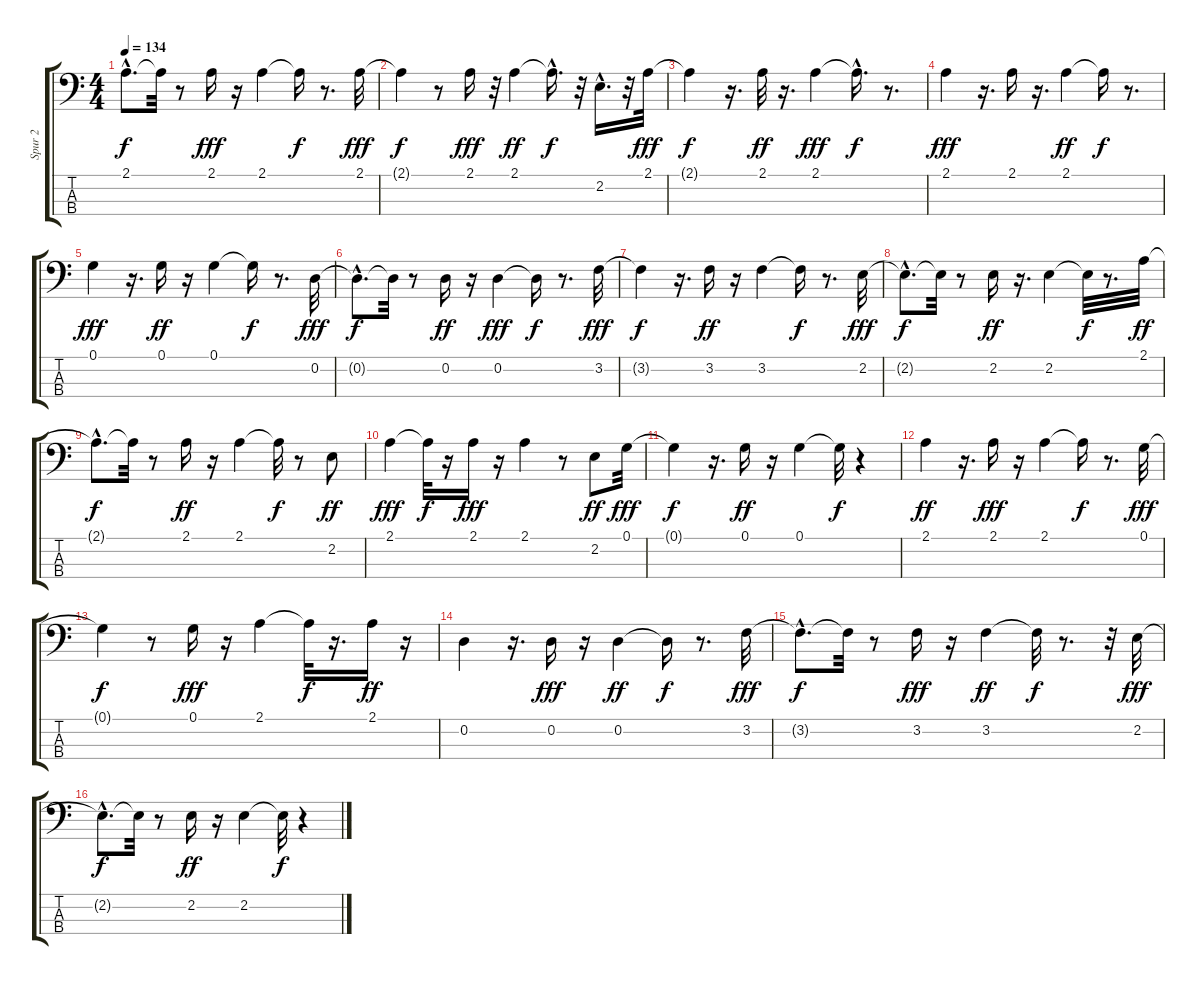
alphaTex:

\track ("Spur 2" "Spur 2") {instrument electricbasspick}
\staff {score tabs}
\tuning (G2 D2 A1 E1) {hide}
\ts (4 4)
\tempo 134
\clef f4
\ks c
2.1{hac t}.8{d dy f} 2.1{t}.32 r.8 2.1.16{dy fff} r.16 2.1.4 2.1{t}.16{dy f} r.8{d} 2.1.32{dy fff} |
2.1{t}.4{dy f} r.8 2.1.16{dy fff} r.32 2.1.4{dy ff} 2.1{hac t}.16{d dy f} r.32 2.2{hac}.16{d} r.32 2.1.32{dy fff} |
2.1{t}.4{dy f} r.16{d} 2.1.32{dy ff} r.16{d} 2.1.4{dy fff} 2.1{hac t}.16{d dy f} r.8{d} |
2.1.4{dy fff} r.16{d} 2.1.16 r.16{d} 2.1.4{dy ff} 2.1{t}.16{dy f} r.8{d} |
0.1.4{dy fff} r.16{d} 0.1.16{dy ff} r.16 0.1.4 0.1{t}.16{dy f} r.8{d} 0.2.32{dy fff} |
0.2{hac t}.8{d dy f} 0.2{t}.32 r.8 0.2.16{dy ff} r.16 0.2.4{dy fff} 0.2{t}.16{dy f} r.8{d} 3.2.32{dy fff} |
3.2{t}.4{dy f} r.16{d} 3.2.16{dy ff} r.16 3.2.4 3.2{t}.16{dy f} r.8{d} 2.2.32{dy fff} |
2.2{hac t}.8{d dy f} 2.2{t}.32 r.8 2.2.16{dy ff} r.16{d} 2.2.4 2.2{t}.32{dy f} r.8{d} 2.1.32{dy ff} |
2.1{hac t}.8{d dy f} 2.1{t}.32 r.8 2.1.16{dy ff} r.16 2.1.4 2.1{t}.32{dy f} r.8 2.2.8{dy ff} |
2.1.4{dy fff} 2.1{t}.32{dy f} r.16 2.1.16{dy fff} r.16 2.1.4 r.8 2.2.8{dy ff} 0.1.32{dy fff} |
0.1{t}.4{dy f} r.16{d} 0.1.16{dy ff} r.16 0.1.4 0.1{t}.32{dy f} r.4 |
2.1.4{dy ff} r.16{d} 2.1.16{dy fff} r.16 2.1.4 2.1{t}.16{dy f} r.8{d} 0.1.32{dy fff} |
0.1{t}.4{dy f} r.8 0.1.16{dy fff} r.16 2.1.4 2.1{t}.32{dy f} r.16{d} 2.1.16{dy ff} r.16 |
0.2.4 r.16{d} 0.2.16{dy fff} r.16 0.2.4{dy ff} 0.2{t}.16{dy f} r.8{d} 3.2.32{dy fff} |
3.2{hac t}.8{d dy f} 3.2{t}.32 r.8 3.2.16{dy fff} r.16 3.2.4{dy ff} 3.2{t}.32{dy f} r.8{d} r.32 2.2.32{dy fff} |
2.2{hac t}.8{d dy f} 2.2{t}.32 r.8 2.2.16{dy ff} r.16 2.2.4 2.2{t}.32{dy f} r.4
